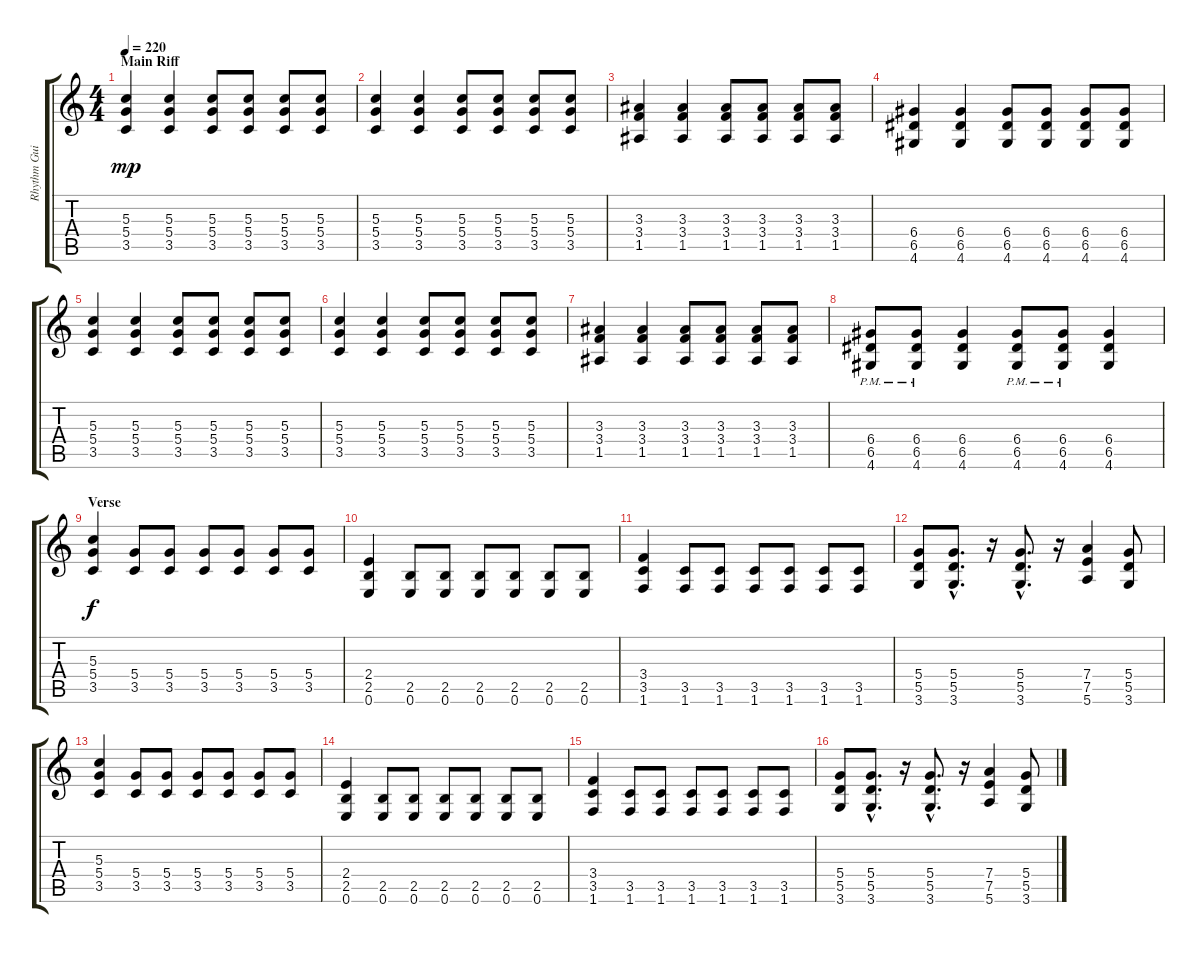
\track ("Rhythm Guitar" "Rhythm Gui") {instrument distortionguitar}
\staff {score tabs}
\tuning (E4 B3 G3 D3 A2 E2) {hide}
\ts (4 4)
\section ("" "Main Riff")
\tempo 220
\clef g2
\ks c
(5.3 5.4 3.5).4{dy mp} (5.3 5.4 3.5).4 (5.3 5.4 3.5).8 (5.3 5.4 3.5).8 (5.3 5.4 3.5).8 (5.3 5.4 3.5).8 |
(5.3 5.4 3.5).4 (5.3 5.4 3.5).4 (5.3 5.4 3.5).8 (5.3 5.4 3.5).8 (5.3 5.4 3.5).8 (5.3 5.4 3.5).8 |
(3.3 3.4 1.5).4 (3.3 3.4 1.5).4 (3.3 3.4 1.5).8 (3.3 3.4 1.5).8 (3.3 3.4 1.5).8 (3.3 3.4 1.5).8 |
(6.4 6.5 4.6).4 (6.4 6.5 4.6).4 (6.4 6.5 4.6).8 (6.4 6.5 4.6).8 (6.4 6.5 4.6).8 (6.4 6.5 4.6).8 |
(5.3 5.4 3.5).4 (5.3 5.4 3.5).4 (5.3 5.4 3.5).8 (5.3 5.4 3.5).8 (5.3 5.4 3.5).8 (5.3 5.4 3.5).8 |
(5.3 5.4 3.5).4 (5.3 5.4 3.5).4 (5.3 5.4 3.5).8 (5.3 5.4 3.5).8 (5.3 5.4 3.5).8 (5.3 5.4 3.5).8 |
(3.3 3.4 1.5).4 (3.3 3.4 1.5).4 (3.3 3.4 1.5).8 (3.3 3.4 1.5).8 (3.3 3.4 1.5).8 (3.3 3.4 1.5).8 |
(6.4{pm} 6.5{pm} 4.6{pm}).8 (6.4{pm} 6.5{pm} 4.6{pm}).8 (6.4 6.5 4.6).4 (6.4{pm} 6.5{pm} 4.6{pm}).8 (6.4{pm} 6.5{pm} 4.6{pm}).8 (6.4 6.5 4.6).4 |
\section ("" "Verse")
(5.3 5.4 3.5).4{dy f} (5.4 3.5).8 (5.4 3.5).8 (5.4 3.5).8 (5.4 3.5).8 (5.4 3.5).8 (5.4 3.5).8 |
(2.4 2.5 0.6).4 (2.5 0.6).8 (2.5 0.6).8 (2.5 0.6).8 (2.5 0.6).8 (2.5 0.6).8 (2.5 0.6).8 |
(3.4 3.5 1.6).4 (3.5 1.6).8 (3.5 1.6).8 (3.5 1.6).8 (3.5 1.6).8 (3.5 1.6).8 (3.5 1.6).8 |
(5.4 5.5 3.6).8 (5.4{hac} 5.5{hac} 3.6{hac}).8{d} r.16 (5.4{hac} 5.5{hac} 3.6{hac}).8{d} r.16 (7.4 7.5 5.6).4 (5.4 5.5 3.6).8 |
(5.3 5.4 3.5).4 (5.4 3.5).8 (5.4 3.5).8 (5.4 3.5).8 (5.4 3.5).8 (5.4 3.5).8 (5.4 3.5).8 |
(2.4 2.5 0.6).4 (2.5 0.6).8 (2.5 0.6).8 (2.5 0.6).8 (2.5 0.6).8 (2.5 0.6).8 (2.5 0.6).8 |
(3.4 3.5 1.6).4 (3.5 1.6).8 (3.5 1.6).8 (3.5 1.6).8 (3.5 1.6).8 (3.5 1.6).8 (3.5 1.6).8 |
(5.4 5.5 3.6).8 (5.4{hac} 5.5{hac} 3.6{hac}).8{d} r.16 (5.4{hac} 5.5{hac} 3.6{hac}).8{d} r.16 (7.4 7.5 5.6).4 (5.4 5.5 3.6).8
